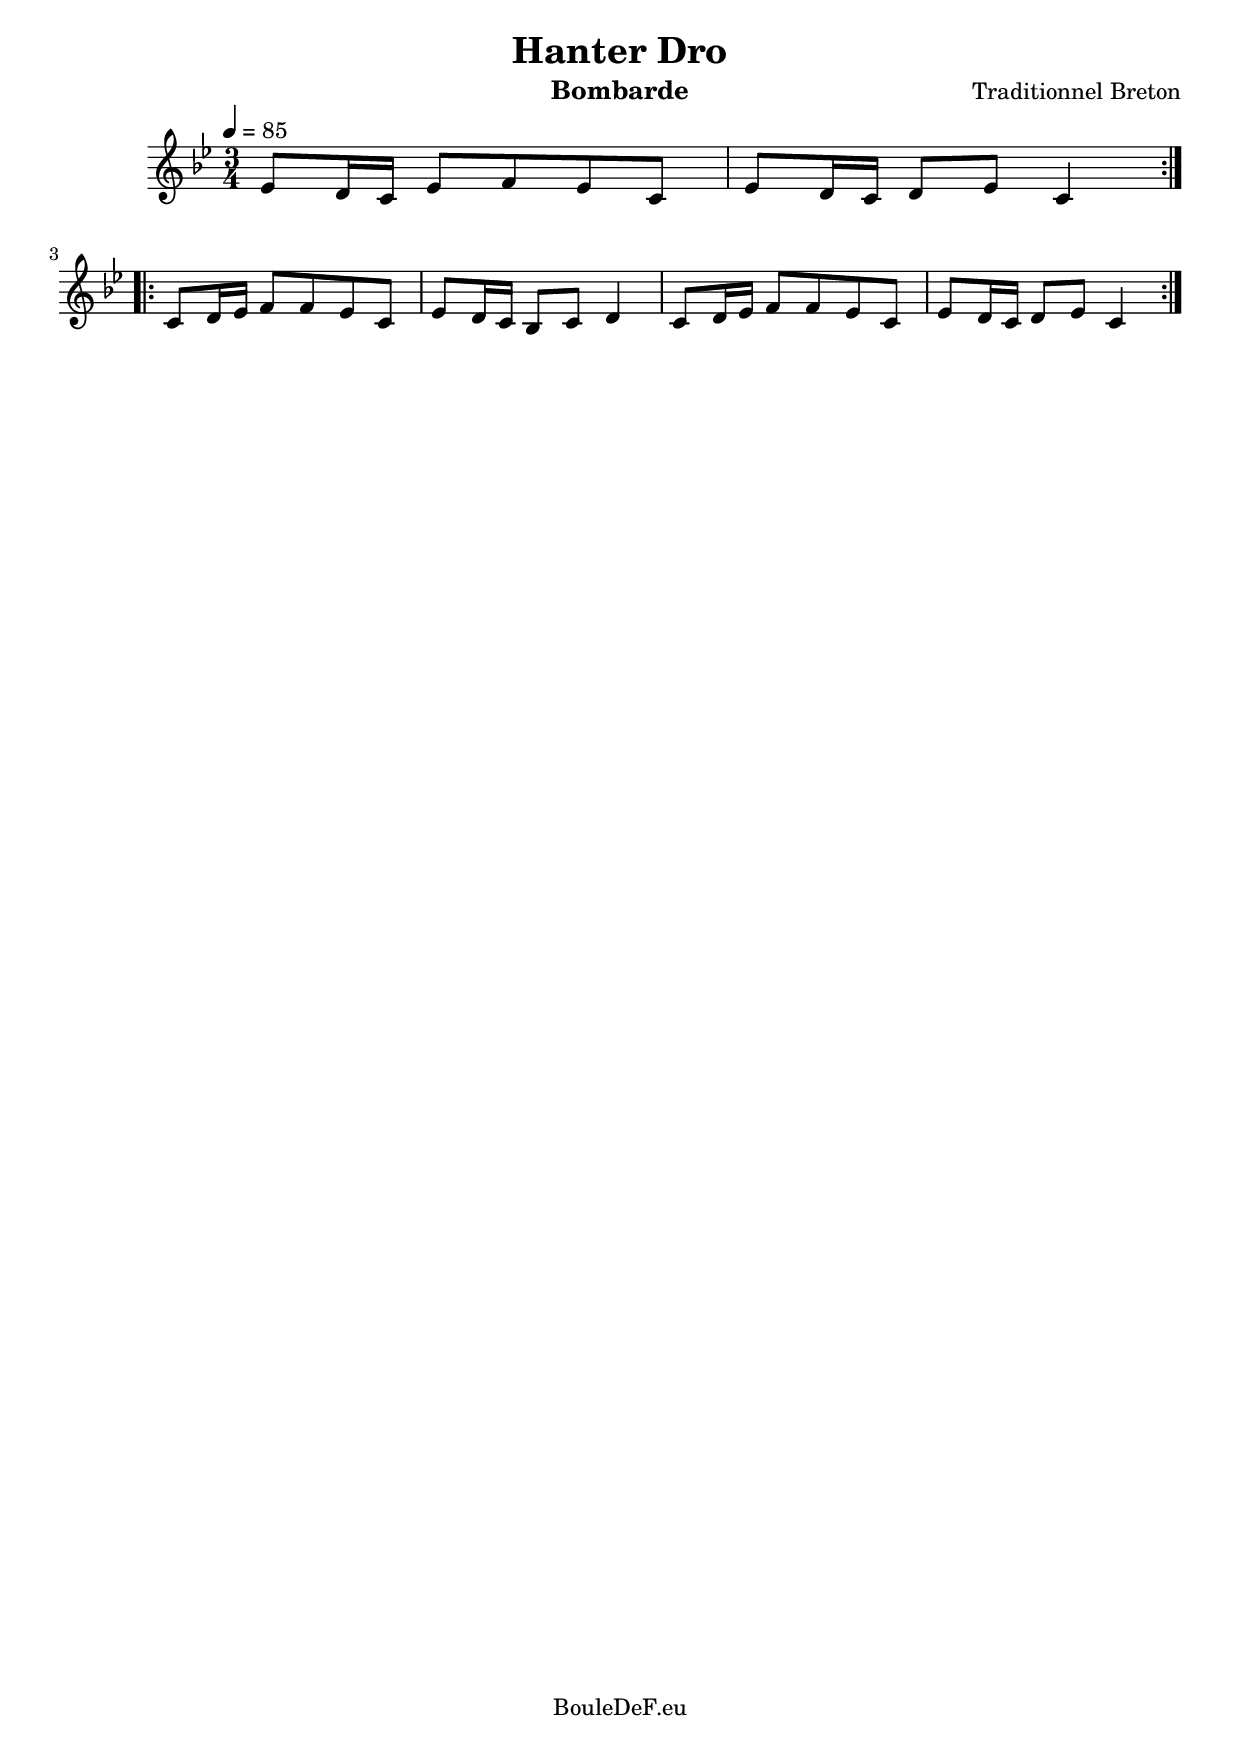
\version "2.14.2"
\include "italiano.ly"

\header {
	title = "Hanter Dro"
	composer = "Traditionnel Breton"
	instrument = "Bombarde"
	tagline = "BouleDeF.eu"
}

\score {
	\new Staff \relative sib {
		\clef "treble"
		\key sib \major
		\time 3/4
		\tempo 4 = 85

		\repeat volta 2 {
			mib8 re16 do mib8 fa mib do
			| mib re16 do re8 mib do4
		}
		\break
		\repeat volta 2 {
			do8 re16 mib fa8 fa mib do
			| mib re16 do sib8 do re4
			| do8 re16 mib fa8 fa mib do
			| mib re16 do re8 mib do4
		}
	}
}
